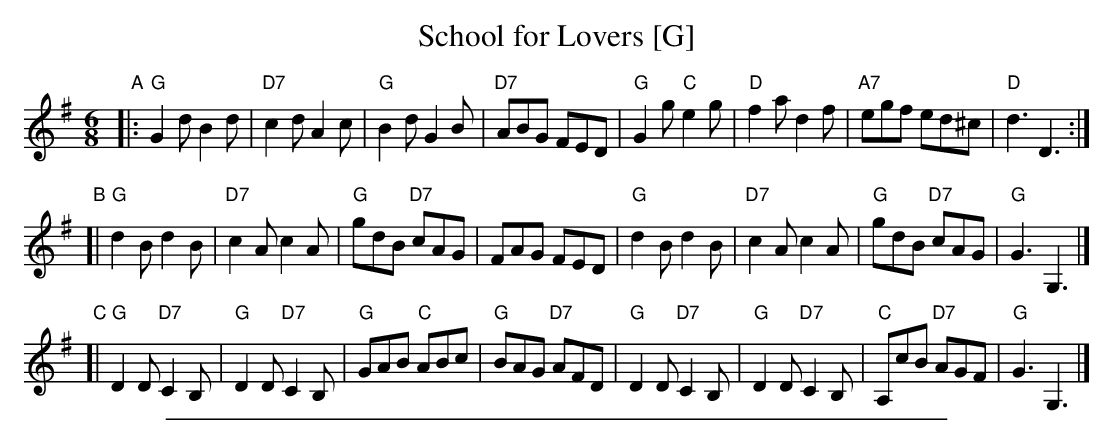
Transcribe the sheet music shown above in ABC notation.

X:1
T: School for Lovers [G]
M: 6/8
L: 1/8
K: G
"A"\
|: "G"G2d B2d | "D7"c2d A2c | "G"B2d G2B | "D7"ABG FED \
|  "G"G2g "C"e2g | "D"f2a d2f | "A7"egf ed^c | "D"d3 D3 :|
"B"\
[| "G"d2B d2B | "D7"c2A c2A | "G"gdB "D7"cAG | FAG FED \
|  "G"d2B d2B | "D7"c2A c2A | "G"gdB "D7"cAG | "G"G3 G,3 |]
"C"\
[| "G"D2D "D7"C2B, | "G"D2D "D7"C2B, | "G"GAB "C"ABc | "G"BAG "D7"AFD \
|  "G"D2D "D7"C2B, | "G"D2D "D7"C2B, | "C"A,cB "D7"AGF | "G"G3 G,3 |]
